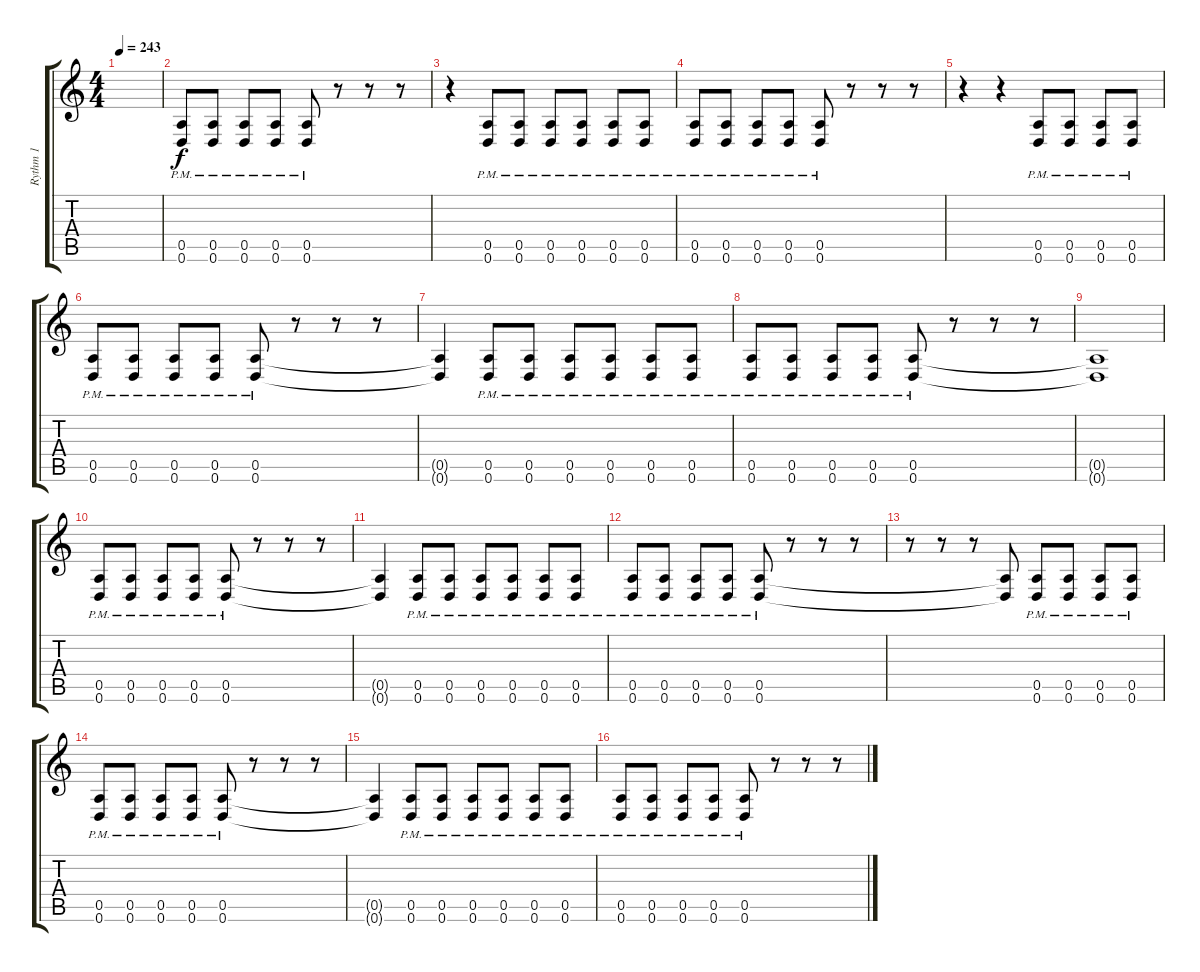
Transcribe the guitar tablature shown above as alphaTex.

\track ("Rythm 1" "Rythm 1") {instrument distortionguitar}
\staff {score tabs}
\tuning (E4 B3 G3 D3 A2 D2) {hide}
\ts (4 4)
\tempo 243
\clef g2
\ks c
|
(0.5{pm} 0.6{pm}).8 (0.5{pm} 0.6{pm}).8 (0.5{pm} 0.6{pm}).8 (0.5{pm} 0.6{pm}).8 (0.5{pm} 0.6{pm}).8 r.8 r.8 r.8 |
r.4 (0.5{pm} 0.6{pm}).8 (0.5{pm} 0.6{pm}).8 (0.5{pm} 0.6{pm}).8 (0.5{pm} 0.6{pm}).8 (0.5{pm} 0.6{pm}).8 (0.5{pm} 0.6{pm}).8 |
(0.5{pm} 0.6{pm}).8 (0.5{pm} 0.6{pm}).8 (0.5{pm} 0.6{pm}).8 (0.5{pm} 0.6{pm}).8 (0.5{pm} 0.6{pm}).8 r.8 r.8 r.8 |
r.4 r.4 (0.5{pm} 0.6{pm}).8 (0.5{pm} 0.6{pm}).8 (0.5{pm} 0.6{pm}).8 (0.5{pm} 0.6{pm}).8 |
(0.5{pm} 0.6{pm}).8 (0.5{pm} 0.6{pm}).8 (0.5{pm} 0.6{pm}).8 (0.5{pm} 0.6{pm}).8 (0.5{pm} 0.6{pm}).8 r.8 r.8 r.8 |
(0.5{t} 0.6{t}).4 (0.5{pm} 0.6{pm}).8 (0.5{pm} 0.6{pm}).8 (0.5{pm} 0.6{pm}).8 (0.5{pm} 0.6{pm}).8 (0.5{pm} 0.6{pm}).8 (0.5{pm} 0.6{pm}).8 |
(0.5{pm} 0.6{pm}).8 (0.5{pm} 0.6{pm}).8 (0.5{pm} 0.6{pm}).8 (0.5{pm} 0.6{pm}).8 (0.5{pm} 0.6{pm}).8 r.8 r.8 r.8 |
(0.5{t} 0.6{t}).1 |
(0.5{pm} 0.6{pm}).8 (0.5{pm} 0.6{pm}).8 (0.5{pm} 0.6{pm}).8 (0.5{pm} 0.6{pm}).8 (0.5{pm} 0.6{pm}).8 r.8 r.8 r.8 |
(0.5{t} 0.6{t}).4 (0.5{pm} 0.6{pm}).8 (0.5{pm} 0.6{pm}).8 (0.5{pm} 0.6{pm}).8 (0.5{pm} 0.6{pm}).8 (0.5{pm} 0.6{pm}).8 (0.5{pm} 0.6{pm}).8 |
(0.5{pm} 0.6{pm}).8 (0.5{pm} 0.6{pm}).8 (0.5{pm} 0.6{pm}).8 (0.5{pm} 0.6{pm}).8 (0.5{pm} 0.6{pm}).8 r.8 r.8 r.8 |
r.8 r.8 r.8 (0.5{t} 0.6{t}).8 (0.5{pm} 0.6{pm}).8 (0.5{pm} 0.6{pm}).8 (0.5{pm} 0.6{pm}).8 (0.5{pm} 0.6{pm}).8 |
(0.5{pm} 0.6{pm}).8 (0.5{pm} 0.6{pm}).8 (0.5{pm} 0.6{pm}).8 (0.5{pm} 0.6{pm}).8 (0.5{pm} 0.6{pm}).8 r.8 r.8 r.8 |
(0.5{t} 0.6{t}).4 (0.5{pm} 0.6{pm}).8 (0.5{pm} 0.6{pm}).8 (0.5{pm} 0.6{pm}).8 (0.5{pm} 0.6{pm}).8 (0.5{pm} 0.6{pm}).8 (0.5{pm} 0.6{pm}).8 |
(0.5{pm} 0.6{pm}).8 (0.5{pm} 0.6{pm}).8 (0.5{pm} 0.6{pm}).8 (0.5{pm} 0.6{pm}).8 (0.5{pm} 0.6{pm}).8 r.8 r.8 r.8
